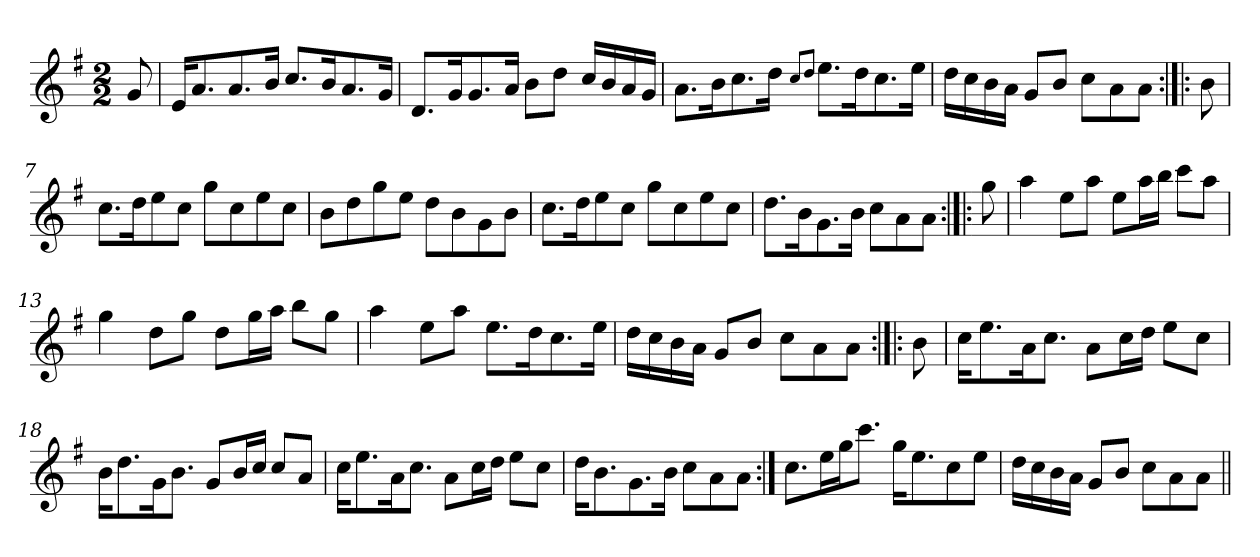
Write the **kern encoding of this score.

**kern
*part1
*staff1
*clefG2
*k[f#]
*M2/2
=1
8g/
=2
16e/KL
8.a/
8.a/
16b/Jk
8.cc/L
16b/K
8.a/
16g/Jk
=3
8.d/L
16g/K
8.g/
16a/Jk
8b\L
8dd\J
16cc/LL
16b/
16a/
16g/JJ
=4
8.a\L
16b\K
8.cc\
16dd\Jk
8qcc/L
8qdd/J
8.ee\L
16dd\K
8.cc\
16ee\Jk
=5
16dd\LL
16cc\
16b\
16a\JJ
8g/L
8b/J
8cc\L
8a\
8a\J
=6:|!|:
8b\
!!LO:LB:g=z
=7
8.cc\L
16dd\K
8ee\
8cc\J
8gg\L
8cc\
8ee\
8cc\J
=8
8b\L
8dd\
8gg\
8ee\J
8dd\L
8b\
8g\
8b\J
=9
8.cc\L
16dd\K
8ee\
8cc\J
8gg\L
8cc\
8ee\
8cc\J
=10
8.dd\L
16b\K
8.g\
16b\Jk
8cc\L
8a\
8a\J
=11:|!|:
8gg\
=12
4aa\
8ee\L
8aa\J
8ee\L
16aa\L
16bb\JJ
8ccc\L
8aa\J
!!LO:LB:g=z
=13
4gg\
8dd\L
8gg\J
8dd\L
16gg\L
16aa\JJ
8bb\L
8gg\J
=14
4aa\
8ee\L
8aa\J
8.ee\L
16dd\K
8.cc\
16ee\Jk
=15
16dd\LL
16cc\
16b\
16a\JJ
8g/L
8b/J
8cc\L
8a\
8a\J
=16:|!|:
8b\
=17
16cc\KL
8.ee\
16a\K
8.cc\J
8a\L
16cc\L
16dd\JJ
8ee\L
8cc\J
!!LO:LB:g=z
=18
16b\KL
8.dd\
16g\K
8.b\J
8g/L
16b/L
16cc/JJ
8cc/L
8a/J
=19
16cc\KL
8.ee\
16a\K
8.cc\J
8a\L
16cc\L
16dd\JJ
8ee\L
8cc\J
=20
16dd\KL
8.b\
8.g\
16b\Jk
8cc\L
8a\
8a\J
=21:|!
8.cc\L
16ee\L
16gg\J
8.ccc\J
16gg\KL
8.ee\
8cc\
8ee\J
=22
16dd\LL
16cc\
16b\
16a\JJ
8g/L
8b/J
8cc\L
8a\
8a\J
=||
*-
